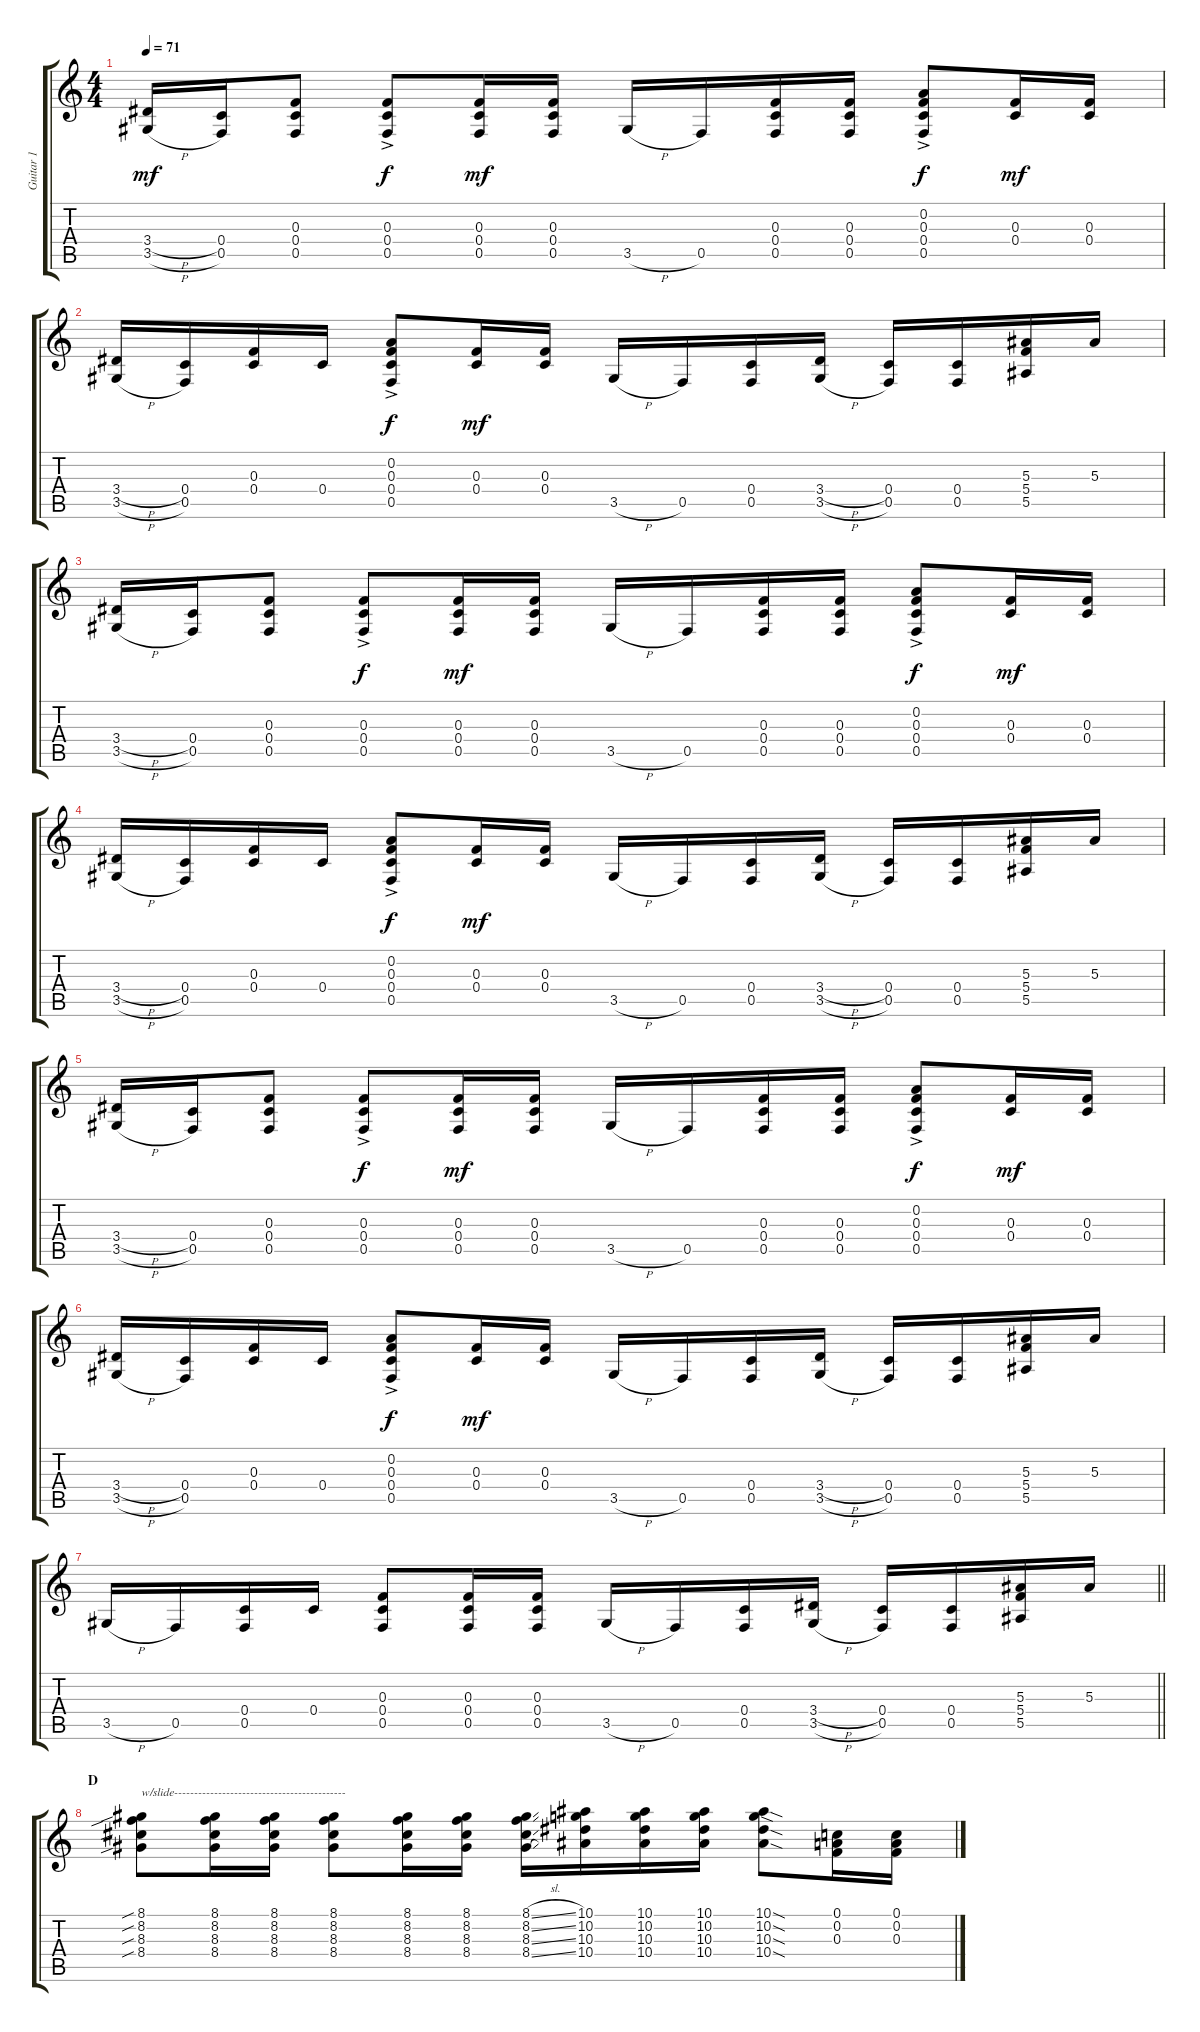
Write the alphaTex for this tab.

\track ("Guitar 1" "Guitar 1") {instrument electricguitarclean}
\staff {score tabs}
\tuning (C4 A3 F3 C3 F2 C2) {hide}
\ts (4 4)
\tempo 71
\clef g2
\ks c
(3.4{h} 3.5{h}).16{dy mf} (0.4 0.5).16 (0.3 0.4 0.5).8 (0.3{ac} 0.4{ac} 0.5{ac}).8{dy f} (0.3 0.4 0.5).16{dy mf} (0.3 0.4 0.5).16 3.5{h}.16 0.5.16 (0.3 0.4 0.5).16 (0.3 0.4 0.5).16 (0.2{ac} 0.3{ac} 0.4{ac} 0.5{ac}).8{dy f} (0.3 0.4).16{dy mf} (0.3 0.4).16 |
(3.4{h} 3.5{h}).16 (0.4 0.5).16 (0.3 0.4).16 0.4.16 (0.2{ac} 0.3{ac} 0.4{ac} 0.5{ac}).8{dy f} (0.3 0.4).16{dy mf} (0.3 0.4).16 3.5{h}.16 0.5.16 (0.4 0.5).16 (3.4{h} 3.5{h}).16 (0.4 0.5).16 (0.4 0.5).16 (5.3 5.4 5.5).16 5.3.16 |
(3.4{h} 3.5{h}).16 (0.4 0.5).16 (0.3 0.4 0.5).8 (0.3{ac} 0.4{ac} 0.5{ac}).8{dy f} (0.3 0.4 0.5).16{dy mf} (0.3 0.4 0.5).16 3.5{h}.16 0.5.16 (0.3 0.4 0.5).16 (0.3 0.4 0.5).16 (0.2{ac} 0.3{ac} 0.4{ac} 0.5{ac}).8{dy f} (0.3 0.4).16{dy mf} (0.3 0.4).16 |
(3.4{h} 3.5{h}).16 (0.4 0.5).16 (0.3 0.4).16 0.4.16 (0.2{ac} 0.3{ac} 0.4{ac} 0.5{ac}).8{dy f} (0.3 0.4).16{dy mf} (0.3 0.4).16 3.5{h}.16 0.5.16 (0.4 0.5).16 (3.4{h} 3.5{h}).16 (0.4 0.5).16 (0.4 0.5).16 (5.3 5.4 5.5).16 5.3.16 |
(3.4{h} 3.5{h}).16 (0.4 0.5).16 (0.3 0.4 0.5).8 (0.3{ac} 0.4{ac} 0.5{ac}).8{dy f} (0.3 0.4 0.5).16{dy mf} (0.3 0.4 0.5).16 3.5{h}.16 0.5.16 (0.3 0.4 0.5).16 (0.3 0.4 0.5).16 (0.2{ac} 0.3{ac} 0.4{ac} 0.5{ac}).8{dy f} (0.3 0.4).16{dy mf} (0.3 0.4).16 |
(3.4{h} 3.5{h}).16 (0.4 0.5).16 (0.3 0.4).16 0.4.16 (0.2{ac} 0.3{ac} 0.4{ac} 0.5{ac}).8{dy f} (0.3 0.4).16{dy mf} (0.3 0.4).16 3.5{h}.16 0.5.16 (0.4 0.5).16 (3.4{h} 3.5{h}).16 (0.4 0.5).16 (0.4 0.5).16 (5.3 5.4 5.5).16 5.3.16 |
\barLineRight lightlight
3.5{h}.16 0.5.16 (0.4 0.5).16 0.4.16 (0.3 0.4 0.5).8 (0.3 0.4 0.5).16 (0.3 0.4 0.5).16 3.5{h}.16 0.5.16 (0.4 0.5).16 (3.4{h} 3.5{h}).16 (0.4 0.5).16 (0.4 0.5).16 (5.3 5.4 5.5).16 5.3.16 |
\section ("" "D")
(8.1{sib} 8.2{sib} 8.3{sib} 8.4{sib}).8{txt "w/slide-------------------------------------------"} (8.1 8.2 8.3 8.4).16 (8.1 8.2 8.3 8.4).16 (8.1 8.2 8.3 8.4).8 (8.1 8.2 8.3 8.4).16 (8.1 8.2 8.3 8.4).16 (8.1{sl} 8.2{sl} 8.3{sl} 8.4{sl}).16 (10.1 10.2 10.3 10.4).16 (10.1 10.2 10.3 10.4).16 (10.1 10.2 10.3 10.4).16 (10.1{sod} 10.2{sod} 10.3{sod} 10.4{sod}).8 (0.1 0.2 0.3).16 (0.1 0.2 0.3).16
